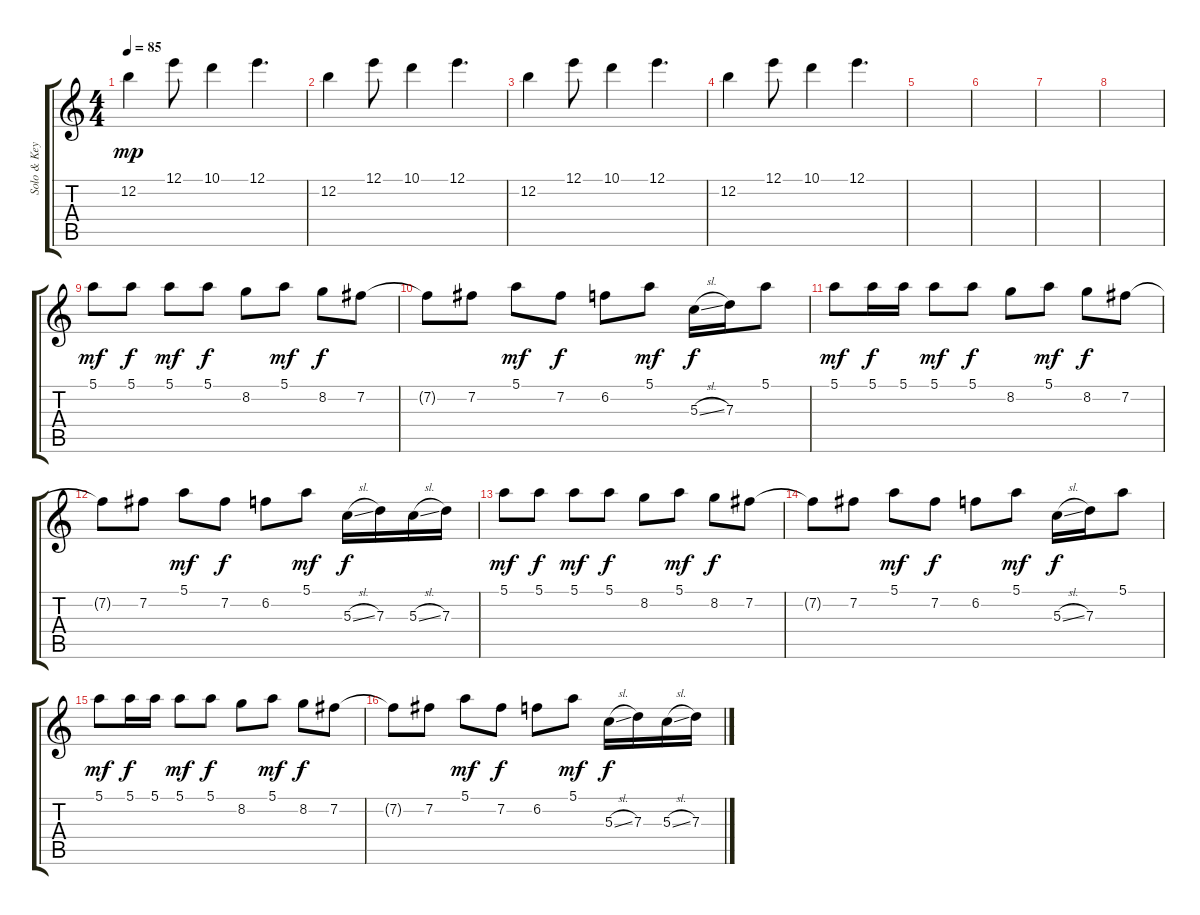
\track ("Solo & Keyboard Guitar" "Solo & Key") {instrument acousticguitarsteel}
\staff {score tabs}
\tuning (E4 B3 G3 D3 A2 E2) {hide}
\ts (4 4)
\tempo 85
\clef g2
\ks c
12.2.4{dy mp} 12.1.8 10.1.4 12.1.4{d} |
12.2.4 12.1.8 10.1.4 12.1.4{d} |
12.2.4 12.1.8 10.1.4 12.1.4{d} |
12.2.4 12.1.8 10.1.4 12.1.4{d} |
|
|
|
|
5.1.8{dy mf} 5.1.8{dy f} 5.1.8{dy mf} 5.1.8{dy f} 8.2.8 5.1.8{dy mf} 8.2.8{dy f} 7.2.8 |
7.2{t}.8 7.2.8 5.1.8{dy mf} 7.2.8{dy f} 6.2.8 5.1.8{dy mf} 5.3{sl}.16{dy f} 7.3.16 5.1.8 |
5.1.8{dy mf} 5.1.16{dy f} 5.1.16 5.1.8{dy mf} 5.1.8{dy f} 8.2.8 5.1.8{dy mf} 8.2.8{dy f} 7.2.8 |
7.2{t}.8 7.2.8 5.1.8{dy mf} 7.2.8{dy f} 6.2.8 5.1.8{dy mf} 5.3{sl}.16{dy f} 7.3.16 5.3{sl}.16 7.3.16 |
5.1.8{dy mf} 5.1.8{dy f} 5.1.8{dy mf} 5.1.8{dy f} 8.2.8 5.1.8{dy mf} 8.2.8{dy f} 7.2.8 |
7.2{t}.8 7.2.8 5.1.8{dy mf} 7.2.8{dy f} 6.2.8 5.1.8{dy mf} 5.3{sl}.16{dy f} 7.3.16 5.1.8 |
5.1.8{dy mf} 5.1.16{dy f} 5.1.16 5.1.8{dy mf} 5.1.8{dy f} 8.2.8 5.1.8{dy mf} 8.2.8{dy f} 7.2.8 |
7.2{t}.8 7.2.8 5.1.8{dy mf} 7.2.8{dy f} 6.2.8 5.1.8{dy mf} 5.3{sl}.16{dy f} 7.3.16 5.3{sl}.16 7.3.16
